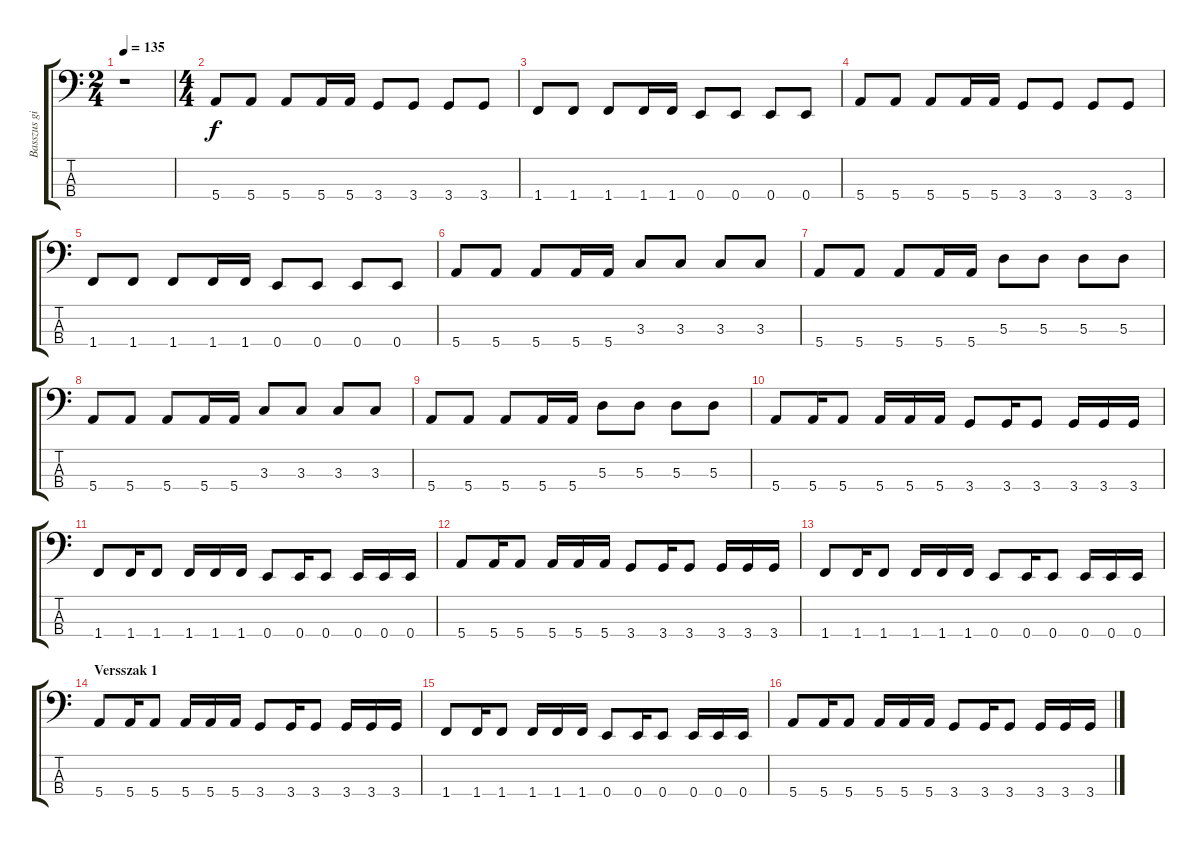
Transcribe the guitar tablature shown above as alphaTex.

\track ("Basszus gitár" "Basszus gi") {instrument electricbasspick}
\staff {score tabs}
\tuning (G2 D2 A1 E1) {hide}
\ts (2 4)
\tempo 135
\clef f4
\ks c
r.1{dy f instrument electricbasspick} |
\ts (4 4)
5.4.8 5.4.8 5.4.8 5.4.16 5.4.16 3.4.8 3.4.8 3.4.8 3.4.8 |
1.4.8 1.4.8 1.4.8 1.4.16 1.4.16 0.4.8 0.4.8 0.4.8 0.4.8 |
5.4.8 5.4.8 5.4.8 5.4.16 5.4.16 3.4.8 3.4.8 3.4.8 3.4.8 |
1.4.8 1.4.8 1.4.8 1.4.16 1.4.16 0.4.8 0.4.8 0.4.8 0.4.8 |
5.4.8 5.4.8 5.4.8 5.4.16 5.4.16 3.3.8 3.3.8 3.3.8 3.3.8 |
5.4.8 5.4.8 5.4.8 5.4.16 5.4.16 5.3.8 5.3.8 5.3.8 5.3.8 |
5.4.8 5.4.8 5.4.8 5.4.16 5.4.16 3.3.8 3.3.8 3.3.8 3.3.8 |
5.4.8 5.4.8 5.4.8 5.4.16 5.4.16 5.3.8 5.3.8 5.3.8 5.3.8 |
5.4.8 5.4.16 5.4.8 5.4.16 5.4.16 5.4.16 3.4.8 3.4.16 3.4.8 3.4.16 3.4.16 3.4.16 |
1.4.8 1.4.16 1.4.8 1.4.16 1.4.16 1.4.16 0.4.8 0.4.16 0.4.8 0.4.16 0.4.16 0.4.16 |
5.4.8 5.4.16 5.4.8 5.4.16 5.4.16 5.4.16 3.4.8 3.4.16 3.4.8 3.4.16 3.4.16 3.4.16 |
1.4.8 1.4.16 1.4.8 1.4.16 1.4.16 1.4.16 0.4.8 0.4.16 0.4.8 0.4.16 0.4.16 0.4.16 |
\section ("" "Versszak 1")
5.4.8 5.4.16 5.4.8 5.4.16 5.4.16 5.4.16 3.4.8 3.4.16 3.4.8 3.4.16 3.4.16 3.4.16 |
1.4.8 1.4.16 1.4.8 1.4.16 1.4.16 1.4.16 0.4.8 0.4.16 0.4.8 0.4.16 0.4.16 0.4.16 |
5.4.8 5.4.16 5.4.8 5.4.16 5.4.16 5.4.16 3.4.8 3.4.16 3.4.8 3.4.16 3.4.16 3.4.16
